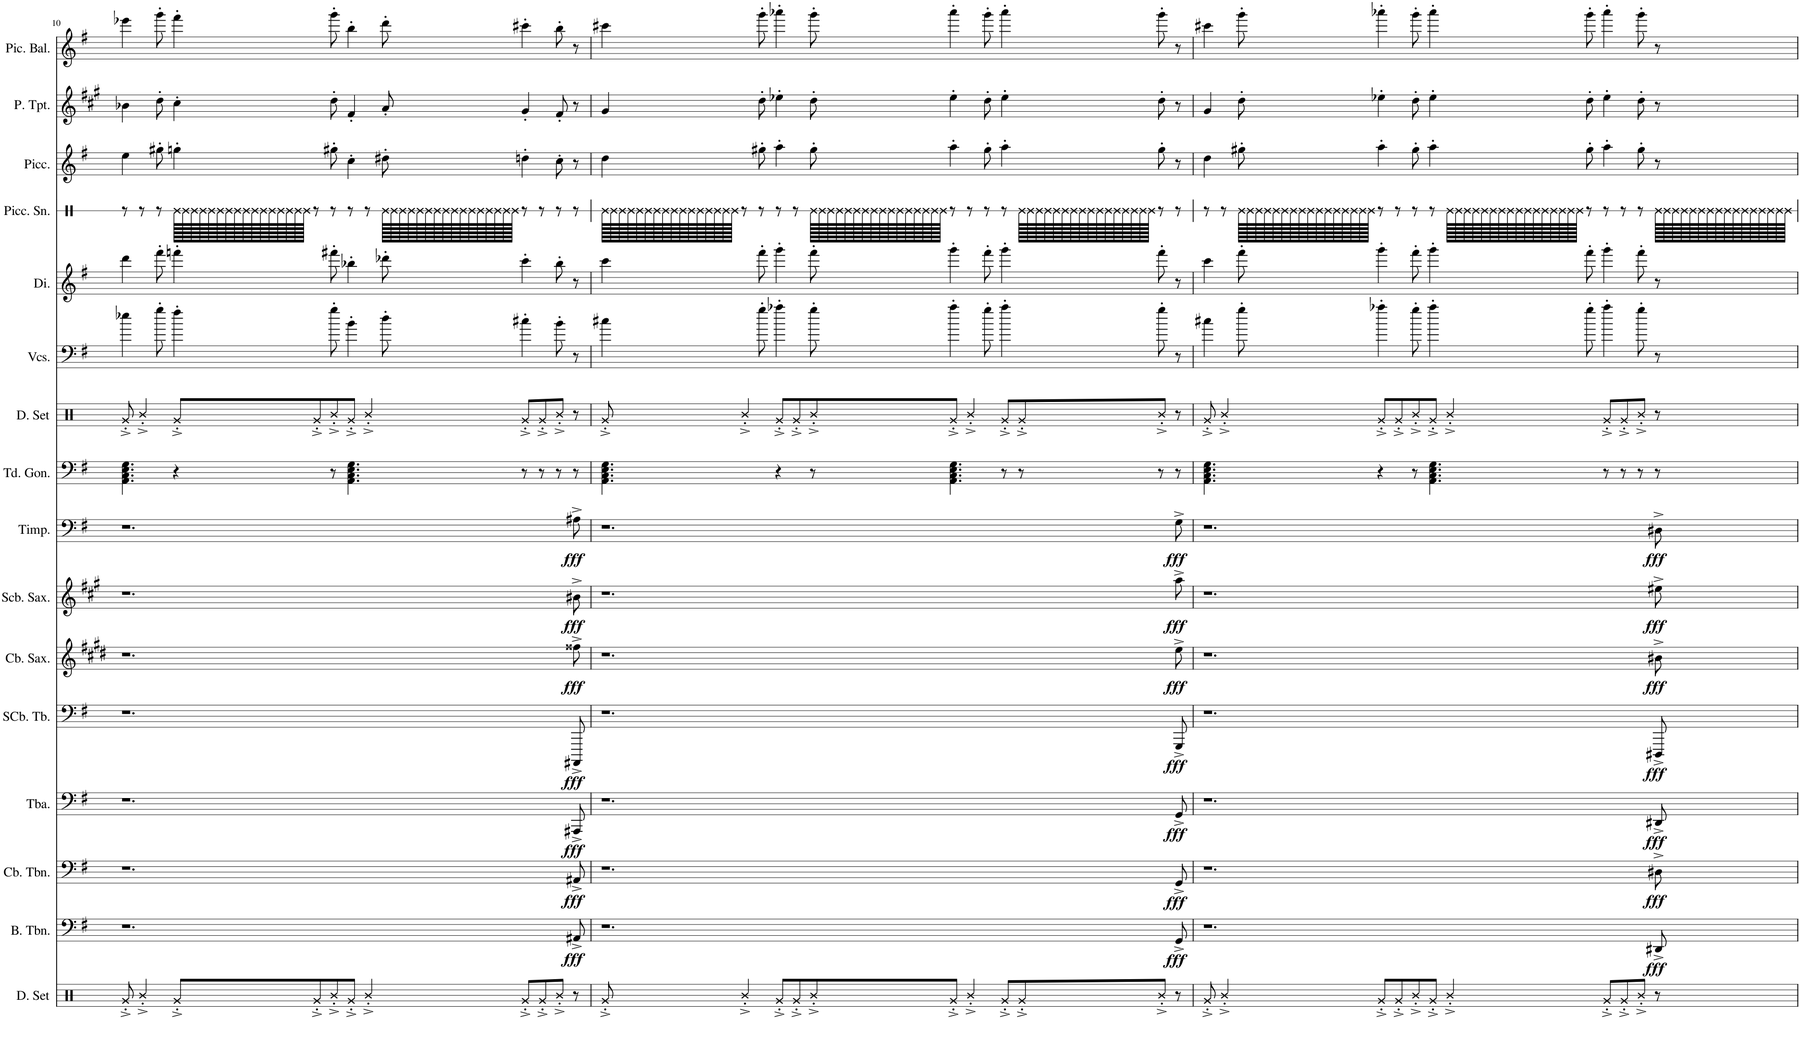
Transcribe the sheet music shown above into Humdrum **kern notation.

**kern	**kern	**dynam	**kern	**dynam	**kern	**dynam	**kern	**dynam	**kern	**dynam	**kern	**dynam	**kern	**dynam	**kern	**kern	**kern	**kern	**kern	**kern	**kern	**kern
*part16	*part15	*part15	*part14	*part14	*part13	*part13	*part12	*part12	*part11	*part11	*part10	*part10	*part9	*part9	*part8	*part7	*part6	*part5	*part4	*part3	*part2	*part1
*staff16	*staff15	*staff15	*staff14	*staff14	*staff13	*staff13	*staff12	*staff12	*staff11	*staff11	*staff10	*staff10	*staff9	*staff9	*staff8	*staff7	*staff6	*staff5	*staff4	*staff3	*staff2	*staff1
*I"Drumset	*I"Bass Trombone	*	*I"Contrabass Trombone	*	*I"Tuba	*	*I"Sub-Contrabass Tuba	*	*I"Contrabass Saxophone	*	*I"Subcontrabass Saxophone	*	*I"Timpani	*	*I"Tuned Gongs	*I"Drumset	*I"Violoncellos	*I"Dizi	*I"Piccolo Snare	*I"Piccolo	*I"Piccolo Trumpet	*I"Piccolo Balalaika
*I'D. Set	*I'B. Tbn.	*	*I'Cb. Tbn.	*	*I'Tba.	*	*I'SCb. Tb.	*	*I'Cb. Sax.	*	*I'Scb. Sax.	*	*I'Timp.	*	*I'Td. Gon.	*I'D. Set	*I'Vcs.	*I'Di.	*I'Picc. Sn.	*I'Picc.	*I'P. Tpt.	*I'Pic. Bal.
!!LO:PB:g=z
*clefX	*clefF4	*	*clefF4	*	*clefF4	*	*clefF4	*	*clefG2	*	*clefG2	*	*clefF4	*	*clefF4	*clefX	*clefF4	*clefG2	*clefX	*clefG2	*clefG2	*clefG2
*	*	*	*	*	*	*	*	*	*Trd19c33	*	*Trd22c38	*	*	*	*	*	*	*Trd-7c-12	*	*Trd-7c-12	*Trd-6c-10	*
*k[]	*k[f#]	*	*k[f#]	*	*k[f#]	*	*k[f#]	*	*k[f#c#g#d#]	*	*k[f#c#g#]	*	*k[f#]	*	*k[f#]	*k[]	*k[f#]	*k[f#]	*k[]	*k[f#]	*k[f#c#g#]	*k[f#]
*M13/8	*M13/8	*	*M13/8	*	*M13/8	*	*M13/8	*	*M13/8	*	*M13/8	*	*M13/8	*	*M13/8	*M13/8	*M13/8	*M13/8	*M13/8	*M13/8	*M13/8	*M13/8
=10	=10	=10	=10	=10	=10	=10	=10	=10	=10	=10	=10	=10	=10	=10	=10	=10	=10	=10	=10	=10	=10	=10
8Rg'^/	1.r	.	1.r	.	1.r	.	1.r	.	1.r	.	1.r	.	1.r	.	4.AA\ 4.C\ 4.E\ 4.G\	8Rg'^/	4ee-X\	4ddd\	8r	4ee\	4b-X\	4eee-X\
4R'^/	.	.	.	.	.	.	.	.	.	.	.	.	.	.	.	4R'^/	.	.	8r	.	.	.
.	.	.	.	.	.	.	.	.	.	.	.	.	.	.	.	.	8gg'\	8fff#'\	8r	8gg#X'\	8dd'\	8ggg'\
8Rg'^/L	.	.	.	.	.	.	.	.	.	.	.	.	.	.	4r	8Rg'^/L	4ff#'\	4fffn'\	128Re\LLLLL	4ggn'\	4cc#'\	4fff#'\
.	.	.	.	.	.	.	.	.	.	.	.	.	.	.	.	.	.	.	128Re\	.	.	.
.	.	.	.	.	.	.	.	.	.	.	.	.	.	.	.	.	.	.	128Re\	.	.	.
.	.	.	.	.	.	.	.	.	.	.	.	.	.	.	.	.	.	.	128Re\	.	.	.
.	.	.	.	.	.	.	.	.	.	.	.	.	.	.	.	.	.	.	128Re\	.	.	.
.	.	.	.	.	.	.	.	.	.	.	.	.	.	.	.	.	.	.	128Re\	.	.	.
.	.	.	.	.	.	.	.	.	.	.	.	.	.	.	.	.	.	.	128Re\	.	.	.
.	.	.	.	.	.	.	.	.	.	.	.	.	.	.	.	.	.	.	128Re\	.	.	.
.	.	.	.	.	.	.	.	.	.	.	.	.	.	.	.	.	.	.	128Re\	.	.	.
.	.	.	.	.	.	.	.	.	.	.	.	.	.	.	.	.	.	.	128Re\	.	.	.
.	.	.	.	.	.	.	.	.	.	.	.	.	.	.	.	.	.	.	128Re\	.	.	.
.	.	.	.	.	.	.	.	.	.	.	.	.	.	.	.	.	.	.	128Re\	.	.	.
.	.	.	.	.	.	.	.	.	.	.	.	.	.	.	.	.	.	.	128Re\	.	.	.
.	.	.	.	.	.	.	.	.	.	.	.	.	.	.	.	.	.	.	128Re\	.	.	.
.	.	.	.	.	.	.	.	.	.	.	.	.	.	.	.	.	.	.	128Re\	.	.	.
.	.	.	.	.	.	.	.	.	.	.	.	.	.	.	.	.	.	.	128Re\JJJJJ	.	.	.
8Rg'^/	.	.	.	.	.	.	.	.	.	.	.	.	.	.	.	8Rg'^/	.	.	8r	.	.	.
8R'^/	.	.	.	.	.	.	.	.	.	.	.	.	.	.	8r	8R'^/	8gg'\	8fff#X'\	8r	8gg#X'\	8dd'\	8ggg'\
8Rg'^/J	.	.	.	.	.	.	.	.	.	.	.	.	.	.	4.AA\ 4.C\ 4.E\ 4.G\	8Rg'^/J	4b'\	4bb-X'\	8r	4cc'\	4f#'/	4bb'\
4R'^/	.	.	.	.	.	.	.	.	.	.	.	.	.	.	.	4R'^/	.	.	8r	.	.	.
.	.	.	.	.	.	.	.	.	.	.	.	.	.	.	.	.	8dd'\	8ddd-X'\	128Re\LLLLL	8dd#X'\	8a'/	8ddd'\
.	.	.	.	.	.	.	.	.	.	.	.	.	.	.	.	.	.	.	128Re\	.	.	.
.	.	.	.	.	.	.	.	.	.	.	.	.	.	.	.	.	.	.	128Re\	.	.	.
.	.	.	.	.	.	.	.	.	.	.	.	.	.	.	.	.	.	.	128Re\	.	.	.
.	.	.	.	.	.	.	.	.	.	.	.	.	.	.	.	.	.	.	128Re\	.	.	.
.	.	.	.	.	.	.	.	.	.	.	.	.	.	.	.	.	.	.	128Re\	.	.	.
.	.	.	.	.	.	.	.	.	.	.	.	.	.	.	.	.	.	.	128Re\	.	.	.
.	.	.	.	.	.	.	.	.	.	.	.	.	.	.	.	.	.	.	128Re\	.	.	.
.	.	.	.	.	.	.	.	.	.	.	.	.	.	.	.	.	.	.	128Re\	.	.	.
.	.	.	.	.	.	.	.	.	.	.	.	.	.	.	.	.	.	.	128Re\	.	.	.
.	.	.	.	.	.	.	.	.	.	.	.	.	.	.	.	.	.	.	128Re\	.	.	.
.	.	.	.	.	.	.	.	.	.	.	.	.	.	.	.	.	.	.	128Re\	.	.	.
.	.	.	.	.	.	.	.	.	.	.	.	.	.	.	.	.	.	.	128Re\	.	.	.
.	.	.	.	.	.	.	.	.	.	.	.	.	.	.	.	.	.	.	128Re\	.	.	.
.	.	.	.	.	.	.	.	.	.	.	.	.	.	.	.	.	.	.	128Re\	.	.	.
.	.	.	.	.	.	.	.	.	.	.	.	.	.	.	.	.	.	.	128Re\JJJJJ	.	.	.
8Rg'^/L	.	.	.	.	.	.	.	.	.	.	.	.	.	.	8r	8Rg'^/L	4cc#X'\	4ccc'\	8r	4ddn'\	4g#'/	4ccc#X'\
8Rg'^/	.	.	.	.	.	.	.	.	.	.	.	.	.	.	8r	8Rg'^/	.	.	8r	.	.	.
8R'^/J	.	.	.	.	.	.	.	.	.	.	.	.	.	.	8r	8R'^/J	8b'\	8bb-'\	8r	8cc'\	8f#'/	8bb'\
!	!	!LO:DY:b	!	!LO:DY:b	!	!LO:DY:b	!	!LO:DY:b	!	!LO:DY:b	!	!LO:DY:b	!	!LO:DY:b	!	!	!	!	!	!	!	!
8r	8AA#X^/	fff	8AA#X^/	fff	8AAA#X^/	fff	8AAAA#X^/	fff	8ff##X^\	fff	8b#X^\	fff	8A#X^\	fff	8r	8r	8r	8r	8r	8r	8r	8r
=11	=11	=11	=11	=11	=11	=11	=11	=11	=11	=11	=11	=11	=11	=11	=11	=11	=11	=11	=11	=11	=11	=11
8Rg'^/	1.r	.	1.r	.	1.r	.	1.r	.	1.r	.	1.r	.	1.r	.	4.AA\ 4.C\ 4.E\ 4.G\	8Rg'^/	4cc#X\	4ccc\	128Re\LLLLL	4dd\	4g#/	4ccc#X\
.	.	.	.	.	.	.	.	.	.	.	.	.	.	.	.	.	.	.	128Re\	.	.	.
.	.	.	.	.	.	.	.	.	.	.	.	.	.	.	.	.	.	.	128Re\	.	.	.
.	.	.	.	.	.	.	.	.	.	.	.	.	.	.	.	.	.	.	128Re\	.	.	.
.	.	.	.	.	.	.	.	.	.	.	.	.	.	.	.	.	.	.	128Re\	.	.	.
.	.	.	.	.	.	.	.	.	.	.	.	.	.	.	.	.	.	.	128Re\	.	.	.
.	.	.	.	.	.	.	.	.	.	.	.	.	.	.	.	.	.	.	128Re\	.	.	.
.	.	.	.	.	.	.	.	.	.	.	.	.	.	.	.	.	.	.	128Re\	.	.	.
.	.	.	.	.	.	.	.	.	.	.	.	.	.	.	.	.	.	.	128Re\	.	.	.
.	.	.	.	.	.	.	.	.	.	.	.	.	.	.	.	.	.	.	128Re\	.	.	.
.	.	.	.	.	.	.	.	.	.	.	.	.	.	.	.	.	.	.	128Re\	.	.	.
.	.	.	.	.	.	.	.	.	.	.	.	.	.	.	.	.	.	.	128Re\	.	.	.
.	.	.	.	.	.	.	.	.	.	.	.	.	.	.	.	.	.	.	128Re\	.	.	.
.	.	.	.	.	.	.	.	.	.	.	.	.	.	.	.	.	.	.	128Re\	.	.	.
.	.	.	.	.	.	.	.	.	.	.	.	.	.	.	.	.	.	.	128Re\	.	.	.
.	.	.	.	.	.	.	.	.	.	.	.	.	.	.	.	.	.	.	128Re\JJJJJ	.	.	.
4R'^/	.	.	.	.	.	.	.	.	.	.	.	.	.	.	.	4R'^/	.	.	8r	.	.	.
.	.	.	.	.	.	.	.	.	.	.	.	.	.	.	.	.	8gg'\	8fff#'\	8r	8gg#X'\	8dd'\	8ggg'\
8Rg'^/L	.	.	.	.	.	.	.	.	.	.	.	.	.	.	4r	8Rg'^/L	4aa-X'\	4ggg'\	8r	4aa'\	4ee-X'\	4aaa-X'\
8Rg'^/	.	.	.	.	.	.	.	.	.	.	.	.	.	.	.	8Rg'^/	.	.	8r	.	.	.
8R'^/	.	.	.	.	.	.	.	.	.	.	.	.	.	.	8r	8R'^/	8gg'\	8fff#'\	128Re\LLLLL	8gg#'\	8dd'\	8ggg'\
.	.	.	.	.	.	.	.	.	.	.	.	.	.	.	.	.	.	.	128Re\	.	.	.
.	.	.	.	.	.	.	.	.	.	.	.	.	.	.	.	.	.	.	128Re\	.	.	.
.	.	.	.	.	.	.	.	.	.	.	.	.	.	.	.	.	.	.	128Re\	.	.	.
.	.	.	.	.	.	.	.	.	.	.	.	.	.	.	.	.	.	.	128Re\	.	.	.
.	.	.	.	.	.	.	.	.	.	.	.	.	.	.	.	.	.	.	128Re\	.	.	.
.	.	.	.	.	.	.	.	.	.	.	.	.	.	.	.	.	.	.	128Re\	.	.	.
.	.	.	.	.	.	.	.	.	.	.	.	.	.	.	.	.	.	.	128Re\	.	.	.
.	.	.	.	.	.	.	.	.	.	.	.	.	.	.	.	.	.	.	128Re\	.	.	.
.	.	.	.	.	.	.	.	.	.	.	.	.	.	.	.	.	.	.	128Re\	.	.	.
.	.	.	.	.	.	.	.	.	.	.	.	.	.	.	.	.	.	.	128Re\	.	.	.
.	.	.	.	.	.	.	.	.	.	.	.	.	.	.	.	.	.	.	128Re\	.	.	.
.	.	.	.	.	.	.	.	.	.	.	.	.	.	.	.	.	.	.	128Re\	.	.	.
.	.	.	.	.	.	.	.	.	.	.	.	.	.	.	.	.	.	.	128Re\	.	.	.
.	.	.	.	.	.	.	.	.	.	.	.	.	.	.	.	.	.	.	128Re\	.	.	.
.	.	.	.	.	.	.	.	.	.	.	.	.	.	.	.	.	.	.	128Re\JJJJJ	.	.	.
8Rg'^/J	.	.	.	.	.	.	.	.	.	.	.	.	.	.	4.AA\ 4.C\ 4.E\ 4.G\	8Rg'^/J	4aa-'\	4ggg'\	8r	4aa'\	4ee-'\	4aaa-'\
4R'^/	.	.	.	.	.	.	.	.	.	.	.	.	.	.	.	4R'^/	.	.	8r	.	.	.
.	.	.	.	.	.	.	.	.	.	.	.	.	.	.	.	.	8gg'\	8fff#'\	8r	8gg#'\	8dd'\	8ggg'\
8Rg'^/L	.	.	.	.	.	.	.	.	.	.	.	.	.	.	8r	8Rg'^/L	4aa-'\	4ggg'\	8r	4aa'\	4ee-'\	4aaa-'\
8Rg'^/	.	.	.	.	.	.	.	.	.	.	.	.	.	.	8r	8Rg'^/	.	.	128Re\LLLLL	.	.	.
.	.	.	.	.	.	.	.	.	.	.	.	.	.	.	.	.	.	.	128Re\	.	.	.
.	.	.	.	.	.	.	.	.	.	.	.	.	.	.	.	.	.	.	128Re\	.	.	.
.	.	.	.	.	.	.	.	.	.	.	.	.	.	.	.	.	.	.	128Re\	.	.	.
.	.	.	.	.	.	.	.	.	.	.	.	.	.	.	.	.	.	.	128Re\	.	.	.
.	.	.	.	.	.	.	.	.	.	.	.	.	.	.	.	.	.	.	128Re\	.	.	.
.	.	.	.	.	.	.	.	.	.	.	.	.	.	.	.	.	.	.	128Re\	.	.	.
.	.	.	.	.	.	.	.	.	.	.	.	.	.	.	.	.	.	.	128Re\	.	.	.
.	.	.	.	.	.	.	.	.	.	.	.	.	.	.	.	.	.	.	128Re\	.	.	.
.	.	.	.	.	.	.	.	.	.	.	.	.	.	.	.	.	.	.	128Re\	.	.	.
.	.	.	.	.	.	.	.	.	.	.	.	.	.	.	.	.	.	.	128Re\	.	.	.
.	.	.	.	.	.	.	.	.	.	.	.	.	.	.	.	.	.	.	128Re\	.	.	.
.	.	.	.	.	.	.	.	.	.	.	.	.	.	.	.	.	.	.	128Re\	.	.	.
.	.	.	.	.	.	.	.	.	.	.	.	.	.	.	.	.	.	.	128Re\	.	.	.
.	.	.	.	.	.	.	.	.	.	.	.	.	.	.	.	.	.	.	128Re\	.	.	.
.	.	.	.	.	.	.	.	.	.	.	.	.	.	.	.	.	.	.	128Re\JJJJJ	.	.	.
8R'^/J	.	.	.	.	.	.	.	.	.	.	.	.	.	.	8r	8R'^/J	8gg'\	8fff#'\	8r	8gg#'\	8dd'\	8ggg'\
!	!	!LO:DY:b	!	!LO:DY:b	!	!LO:DY:b	!	!LO:DY:b	!	!LO:DY:b	!	!LO:DY:b	!	!LO:DY:b	!	!	!	!	!	!	!	!
8r	8GG^/	fff	8GG^/	fff	8GG^/	fff	8GGG^/	fff	8ee^\	fff	8aa^\	fff	8G^\	fff	8r	8r	8r	8r	8r	8r	8r	8r
=12	=12	=12	=12	=12	=12	=12	=12	=12	=12	=12	=12	=12	=12	=12	=12	=12	=12	=12	=12	=12	=12	=12
8Rg'^/	1.r	.	1.r	.	1.r	.	1.r	.	1.r	.	1.r	.	1.r	.	4.AA\ 4.C\ 4.E\ 4.G\	8Rg'^/	4cc#X\	4ccc\	8r	4dd\	4g#/	4ccc#X\
4R'^/	.	.	.	.	.	.	.	.	.	.	.	.	.	.	.	4R'^/	.	.	8r	.	.	.
.	.	.	.	.	.	.	.	.	.	.	.	.	.	.	.	.	8gg'\	8fff#'\	128Re\LLLLL	8gg#X'\	8dd'\	8ggg'\
.	.	.	.	.	.	.	.	.	.	.	.	.	.	.	.	.	.	.	128Re\	.	.	.
.	.	.	.	.	.	.	.	.	.	.	.	.	.	.	.	.	.	.	128Re\	.	.	.
.	.	.	.	.	.	.	.	.	.	.	.	.	.	.	.	.	.	.	128Re\	.	.	.
.	.	.	.	.	.	.	.	.	.	.	.	.	.	.	.	.	.	.	128Re\	.	.	.
.	.	.	.	.	.	.	.	.	.	.	.	.	.	.	.	.	.	.	128Re\	.	.	.
.	.	.	.	.	.	.	.	.	.	.	.	.	.	.	.	.	.	.	128Re\	.	.	.
.	.	.	.	.	.	.	.	.	.	.	.	.	.	.	.	.	.	.	128Re\	.	.	.
.	.	.	.	.	.	.	.	.	.	.	.	.	.	.	.	.	.	.	128Re\	.	.	.
.	.	.	.	.	.	.	.	.	.	.	.	.	.	.	.	.	.	.	128Re\	.	.	.
.	.	.	.	.	.	.	.	.	.	.	.	.	.	.	.	.	.	.	128Re\	.	.	.
.	.	.	.	.	.	.	.	.	.	.	.	.	.	.	.	.	.	.	128Re\	.	.	.
.	.	.	.	.	.	.	.	.	.	.	.	.	.	.	.	.	.	.	128Re\	.	.	.
.	.	.	.	.	.	.	.	.	.	.	.	.	.	.	.	.	.	.	128Re\	.	.	.
.	.	.	.	.	.	.	.	.	.	.	.	.	.	.	.	.	.	.	128Re\	.	.	.
.	.	.	.	.	.	.	.	.	.	.	.	.	.	.	.	.	.	.	128Re\JJJJJ	.	.	.
8Rg'^/L	.	.	.	.	.	.	.	.	.	.	.	.	.	.	4r	8Rg'^/L	4aa-X'\	4ggg'\	8r	4aa'\	4ee-X'\	4aaa-X'\
8Rg'^/	.	.	.	.	.	.	.	.	.	.	.	.	.	.	.	8Rg'^/	.	.	8r	.	.	.
8R'^/	.	.	.	.	.	.	.	.	.	.	.	.	.	.	8r	8R'^/	8gg'\	8fff#'\	8r	8gg#'\	8dd'\	8ggg'\
8Rg'^/J	.	.	.	.	.	.	.	.	.	.	.	.	.	.	4.AA\ 4.C\ 4.E\ 4.G\	8Rg'^/J	4aa-'\	4ggg'\	8r	4aa'\	4ee-'\	4aaa-'\
4R'^/	.	.	.	.	.	.	.	.	.	.	.	.	.	.	.	4R'^/	.	.	128Re\LLLLL	.	.	.
.	.	.	.	.	.	.	.	.	.	.	.	.	.	.	.	.	.	.	128Re\	.	.	.
.	.	.	.	.	.	.	.	.	.	.	.	.	.	.	.	.	.	.	128Re\	.	.	.
.	.	.	.	.	.	.	.	.	.	.	.	.	.	.	.	.	.	.	128Re\	.	.	.
.	.	.	.	.	.	.	.	.	.	.	.	.	.	.	.	.	.	.	128Re\	.	.	.
.	.	.	.	.	.	.	.	.	.	.	.	.	.	.	.	.	.	.	128Re\	.	.	.
.	.	.	.	.	.	.	.	.	.	.	.	.	.	.	.	.	.	.	128Re\	.	.	.
.	.	.	.	.	.	.	.	.	.	.	.	.	.	.	.	.	.	.	128Re\	.	.	.
.	.	.	.	.	.	.	.	.	.	.	.	.	.	.	.	.	.	.	128Re\	.	.	.
.	.	.	.	.	.	.	.	.	.	.	.	.	.	.	.	.	.	.	128Re\	.	.	.
.	.	.	.	.	.	.	.	.	.	.	.	.	.	.	.	.	.	.	128Re\	.	.	.
.	.	.	.	.	.	.	.	.	.	.	.	.	.	.	.	.	.	.	128Re\	.	.	.
.	.	.	.	.	.	.	.	.	.	.	.	.	.	.	.	.	.	.	128Re\	.	.	.
.	.	.	.	.	.	.	.	.	.	.	.	.	.	.	.	.	.	.	128Re\	.	.	.
.	.	.	.	.	.	.	.	.	.	.	.	.	.	.	.	.	.	.	128Re\	.	.	.
.	.	.	.	.	.	.	.	.	.	.	.	.	.	.	.	.	.	.	128Re\JJJJJ	.	.	.
.	.	.	.	.	.	.	.	.	.	.	.	.	.	.	.	.	8gg'\	8fff#'\	8r	8gg#'\	8dd'\	8ggg'\
8Rg'^/L	.	.	.	.	.	.	.	.	.	.	.	.	.	.	8r	8Rg'^/L	4aa-'\	4ggg'\	8r	4aa'\	4ee-'\	4aaa-'\
8Rg'^/	.	.	.	.	.	.	.	.	.	.	.	.	.	.	8r	8Rg'^/	.	.	8r	.	.	.
8R'^/J	.	.	.	.	.	.	.	.	.	.	.	.	.	.	8r	8R'^/J	8gg'\	8fff#'\	8r	8gg#'\	8dd'\	8ggg'\
!	!	!LO:DY:b	!	!LO:DY:b	!	!LO:DY:b	!	!LO:DY:b	!	!LO:DY:b	!	!LO:DY:b	!	!LO:DY:b	!	!	!	!	!	!	!	!
8r	8DD#X^/	fff	8D#X^\	fff	8DD#X^/	fff	8DDD#X^/	fff	8b#X^\	fff	8ee#X^\	fff	8D#X^\	fff	8r	8r	8r	8r	128Re\LLLLL	8r	8r	8r
.	.	.	.	.	.	.	.	.	.	.	.	.	.	.	.	.	.	.	128Re\	.	.	.
.	.	.	.	.	.	.	.	.	.	.	.	.	.	.	.	.	.	.	128Re\	.	.	.
.	.	.	.	.	.	.	.	.	.	.	.	.	.	.	.	.	.	.	128Re\	.	.	.
.	.	.	.	.	.	.	.	.	.	.	.	.	.	.	.	.	.	.	128Re\	.	.	.
.	.	.	.	.	.	.	.	.	.	.	.	.	.	.	.	.	.	.	128Re\	.	.	.
.	.	.	.	.	.	.	.	.	.	.	.	.	.	.	.	.	.	.	128Re\	.	.	.
.	.	.	.	.	.	.	.	.	.	.	.	.	.	.	.	.	.	.	128Re\	.	.	.
.	.	.	.	.	.	.	.	.	.	.	.	.	.	.	.	.	.	.	128Re\	.	.	.
.	.	.	.	.	.	.	.	.	.	.	.	.	.	.	.	.	.	.	128Re\	.	.	.
.	.	.	.	.	.	.	.	.	.	.	.	.	.	.	.	.	.	.	128Re\	.	.	.
.	.	.	.	.	.	.	.	.	.	.	.	.	.	.	.	.	.	.	128Re\	.	.	.
.	.	.	.	.	.	.	.	.	.	.	.	.	.	.	.	.	.	.	128Re\	.	.	.
.	.	.	.	.	.	.	.	.	.	.	.	.	.	.	.	.	.	.	128Re\	.	.	.
.	.	.	.	.	.	.	.	.	.	.	.	.	.	.	.	.	.	.	128Re\	.	.	.
.	.	.	.	.	.	.	.	.	.	.	.	.	.	.	.	.	.	.	128Re\JJJJJ	.	.	.
=	=	=	=	=	=	=	=	=	=	=	=	=	=	=	=	=	=	=	=	=	=	=
*-	*-	*-	*-	*-	*-	*-	*-	*-	*-	*-	*-	*-	*-	*-	*-	*-	*-	*-	*-	*-	*-	*-
